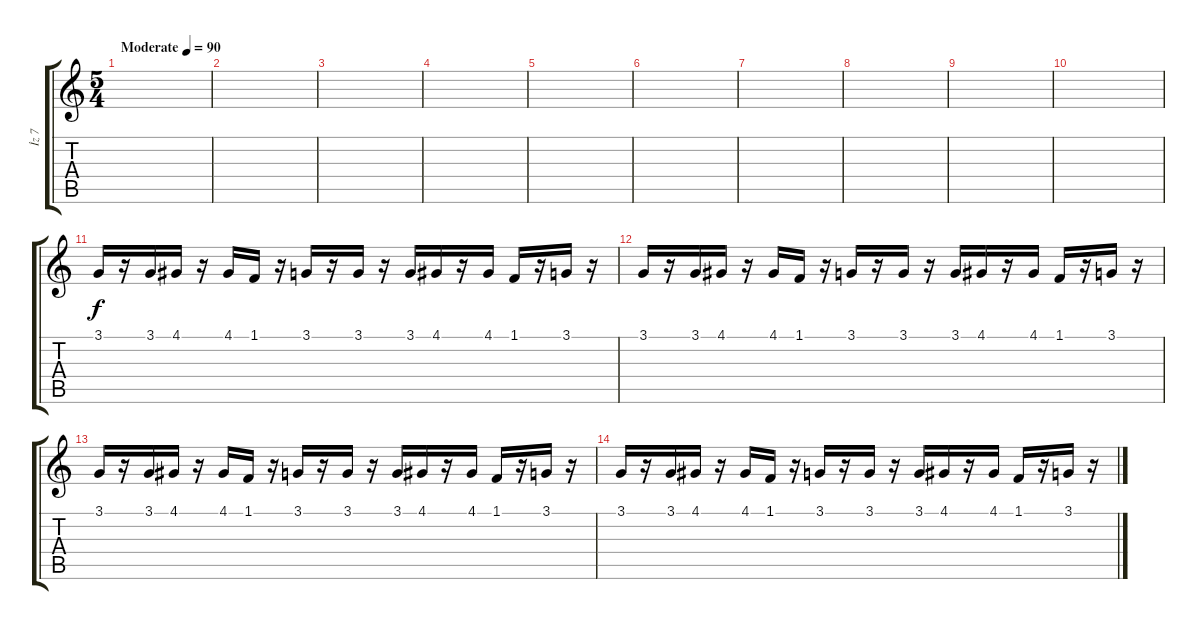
\track ("İz 7" "İz 7") {instrument viola}
\staff {score tabs}
\tuning (E4 B3 G3 D3 A2 E2) {hide}
\ts (5 4)
\tempo (90 "Moderate")
\clef g2
\ks c
|
|
|
|
|
|
|
|
|
|
3.1.16 r.16 3.1.16 4.1.16 r.16 4.1.16 1.1.16 r.16 3.1.16 r.16 3.1.16 r.16 3.1.16 4.1.16 r.16 4.1.16 1.1.16 r.16 3.1.16 r.16 |
3.1.16 r.16 3.1.16 4.1.16 r.16 4.1.16 1.1.16 r.16 3.1.16 r.16 3.1.16 r.16 3.1.16 4.1.16 r.16 4.1.16 1.1.16 r.16 3.1.16 r.16 |
3.1.16 r.16 3.1.16 4.1.16 r.16 4.1.16 1.1.16 r.16 3.1.16 r.16 3.1.16 r.16 3.1.16 4.1.16 r.16 4.1.16 1.1.16 r.16 3.1.16 r.16 |
3.1.16 r.16 3.1.16 4.1.16 r.16 4.1.16 1.1.16 r.16 3.1.16 r.16 3.1.16 r.16 3.1.16 4.1.16 r.16 4.1.16 1.1.16 r.16 3.1.16 r.16
